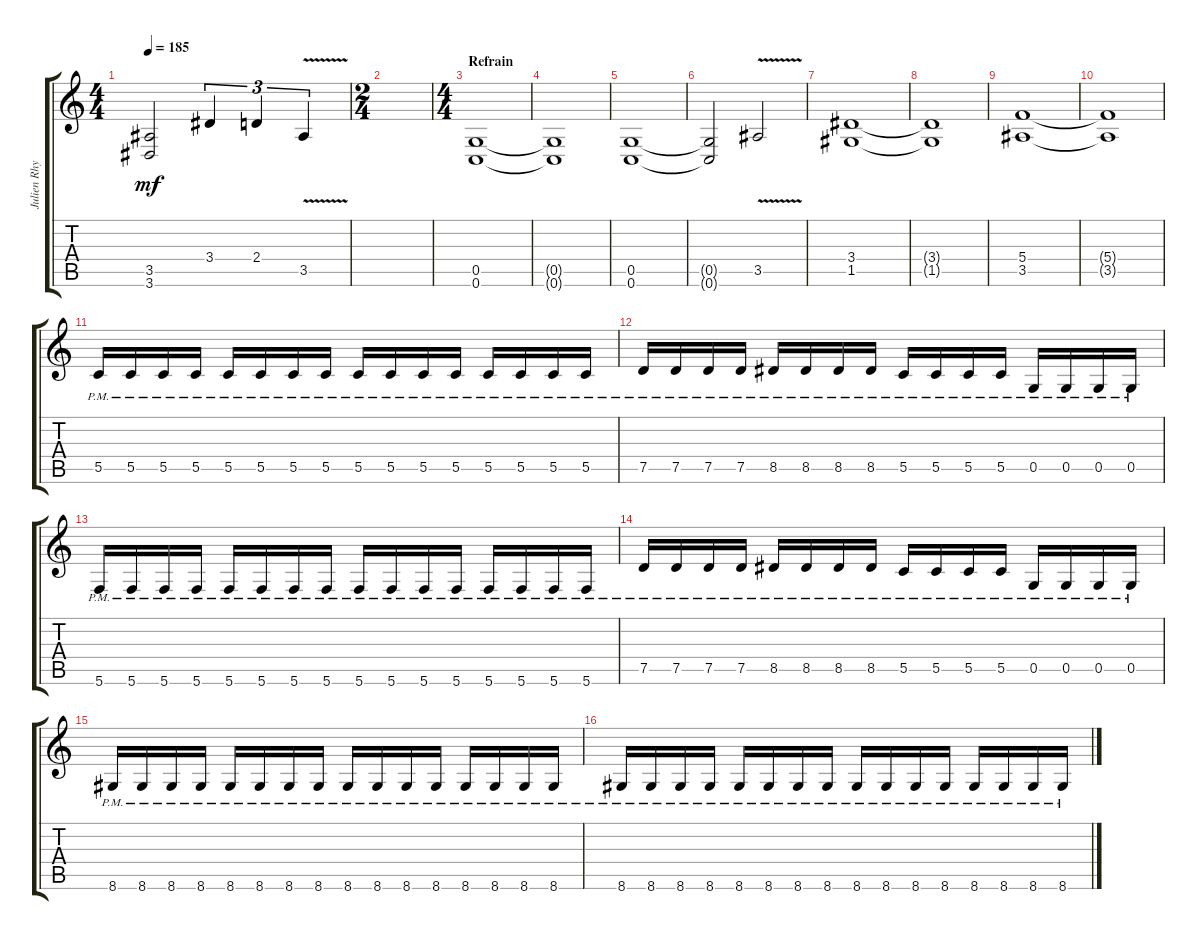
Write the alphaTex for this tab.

\track ("Julien Rhythm" "Julien Rhy") {instrument distortionguitar}
\staff {score tabs}
\tuning (D4 A3 F3 C3 G2 C2) {hide}
\ts (4 4)
\tempo 185
\clef g2
\ks c
(3.5 3.6).2{dy mf} 3.4.4{tu (3 2)} 2.4.4{tu (3 2)} 3.5{v}.4{tu (3 2)} |
\ts (2 4)
|
\ts (4 4)
\section ("" "Refrain")
(0.5 0.6).1 |
(0.5{t} 0.6{t}).1 |
(0.5 0.6).1 |
(0.5{t} 0.6{t}).2 3.5{v}.2 |
(3.4 1.5).1 |
(3.4{t} 1.5{t}).1 |
(5.4 3.5).1 |
(5.4{t} 3.5{t}).1 |
5.5{pm}.16 5.5{pm}.16 5.5{pm}.16 5.5{pm}.16 5.5{pm}.16 5.5{pm}.16 5.5{pm}.16 5.5{pm}.16 5.5{pm}.16 5.5{pm}.16 5.5{pm}.16 5.5{pm}.16 5.5{pm}.16 5.5{pm}.16 5.5{pm}.16 5.5{pm}.16 |
7.5{pm}.16 7.5{pm}.16 7.5{pm}.16 7.5{pm}.16 8.5{pm}.16 8.5{pm}.16 8.5{pm}.16 8.5{pm}.16 5.5{pm}.16 5.5{pm}.16 5.5{pm}.16 5.5{pm}.16 0.5{pm}.16 0.5{pm}.16 0.5{pm}.16 0.5{pm}.16 |
5.6{pm}.16 5.6{pm}.16 5.6{pm}.16 5.6{pm}.16 5.6{pm}.16 5.6{pm}.16 5.6{pm}.16 5.6{pm}.16 5.6{pm}.16 5.6{pm}.16 5.6{pm}.16 5.6{pm}.16 5.6{pm}.16 5.6{pm}.16 5.6{pm}.16 5.6{pm}.16 |
7.5{pm}.16 7.5{pm}.16 7.5{pm}.16 7.5{pm}.16 8.5{pm}.16 8.5{pm}.16 8.5{pm}.16 8.5{pm}.16 5.5{pm}.16 5.5{pm}.16 5.5{pm}.16 5.5{pm}.16 0.5{pm}.16 0.5{pm}.16 0.5{pm}.16 0.5{pm}.16 |
8.6{pm}.16 8.6{pm}.16 8.6{pm}.16 8.6{pm}.16 8.6{pm}.16 8.6{pm}.16 8.6{pm}.16 8.6{pm}.16 8.6{pm}.16 8.6{pm}.16 8.6{pm}.16 8.6{pm}.16 8.6{pm}.16 8.6{pm}.16 8.6{pm}.16 8.6{pm}.16 |
8.6{pm}.16 8.6{pm}.16 8.6{pm}.16 8.6{pm}.16 8.6{pm}.16 8.6{pm}.16 8.6{pm}.16 8.6{pm}.16 8.6{pm}.16 8.6{pm}.16 8.6{pm}.16 8.6{pm}.16 8.6{pm}.16 8.6{pm}.16 8.6{pm}.16 8.6{pm}.16
